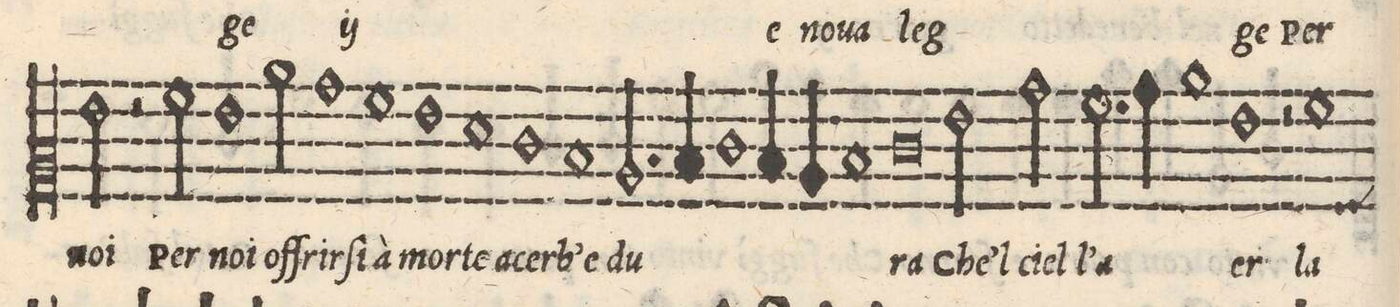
**kern	**text
*I"ALTO	*
*clefC2	*
*k[]	*
*met(C)	*
*M2/1	*
2gny\	noi
2r	.
2a\	Per
=14-	=14-
1g	noi
2cc\	of-
1b\	-frir-
=15-	=15-
1a\	ſi_à
1g\	mor-
=16-	=16-
1fny\	-te_a-
1e\	-cer-
=17-	=17-
1d/	-b'_e
2.c/	du-
=18-	=18-
4d/	.
1e\	.
4d/	.
4c/	.
=19-	=19-
1d	.
0e	ra
=20-	=20-
2g\	Che'l
2b\	ciel
=21-	=21-
2.a\	l'a-
4b\	.
1cc	.
=22-	=22-
1g	er
2r	.
1a\	la
=23-	=23-
*-	*-
